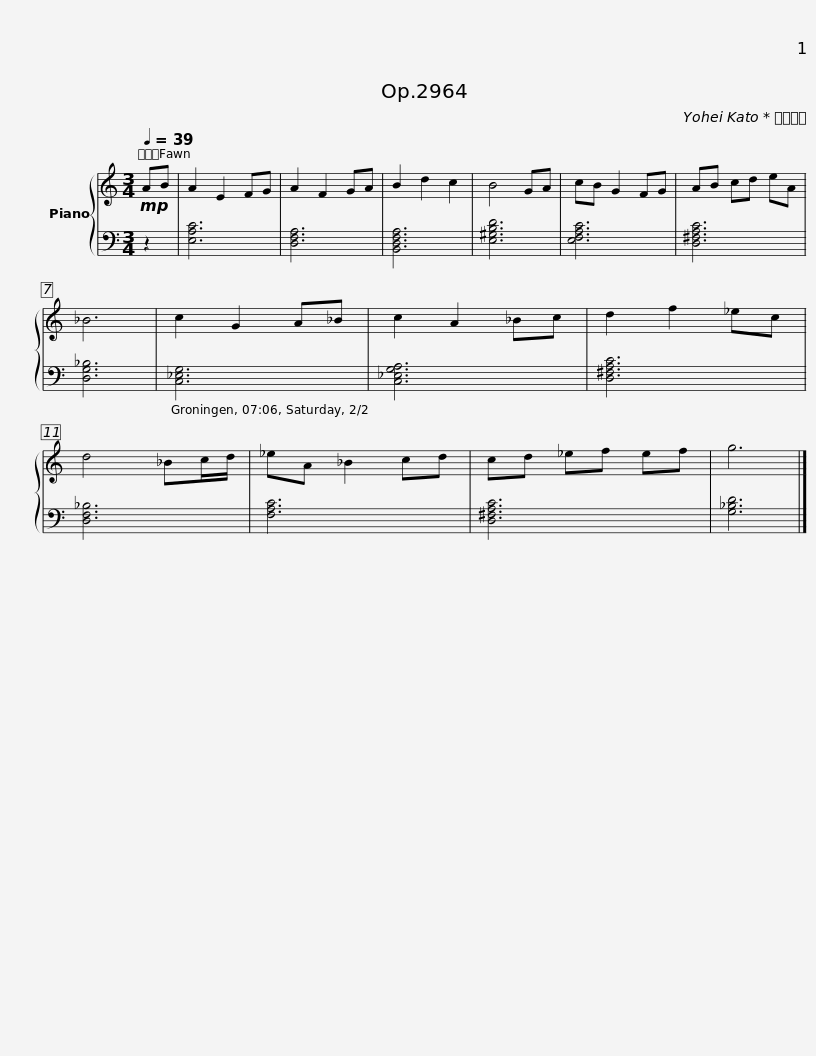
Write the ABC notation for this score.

X:1
%%score { 1 | 2 }
L:1/8
Q:1/4=39
M:3/4
I:linebreak $
K:C
V:1 treble
V:2 bass
V:1
!mp! AB | A2 E2 FG | A2 F2 GA | B2 d2 c2 | B4 GA | %5
 cB G2 FG | AB cd eA | _B6 |$ c2 G2 A_B | c2 A2 _Bc | %10
 d2 f2 _ec | d4 _Bc/d/ | _eA _B2 cd | cd _ef ef | g6 |] %15
V:2
 z2 | [E,A,C]6 | [D,F,A,]6 | [B,,D,F,A,]6 | [E,^G,B,D]6 | %5
 [E,F,A,C]6 | [D,^F,A,C]6 | [D,G,_B,]6 |$ [C,_E,G,]6 | [C,_E,G,A,]6 | %10
 [D,^F,A,C]6 | [D,F,_B,]6 | [F,A,C]6 | [D,^F,A,C]6 | [G,_B,D]6 |] %15
